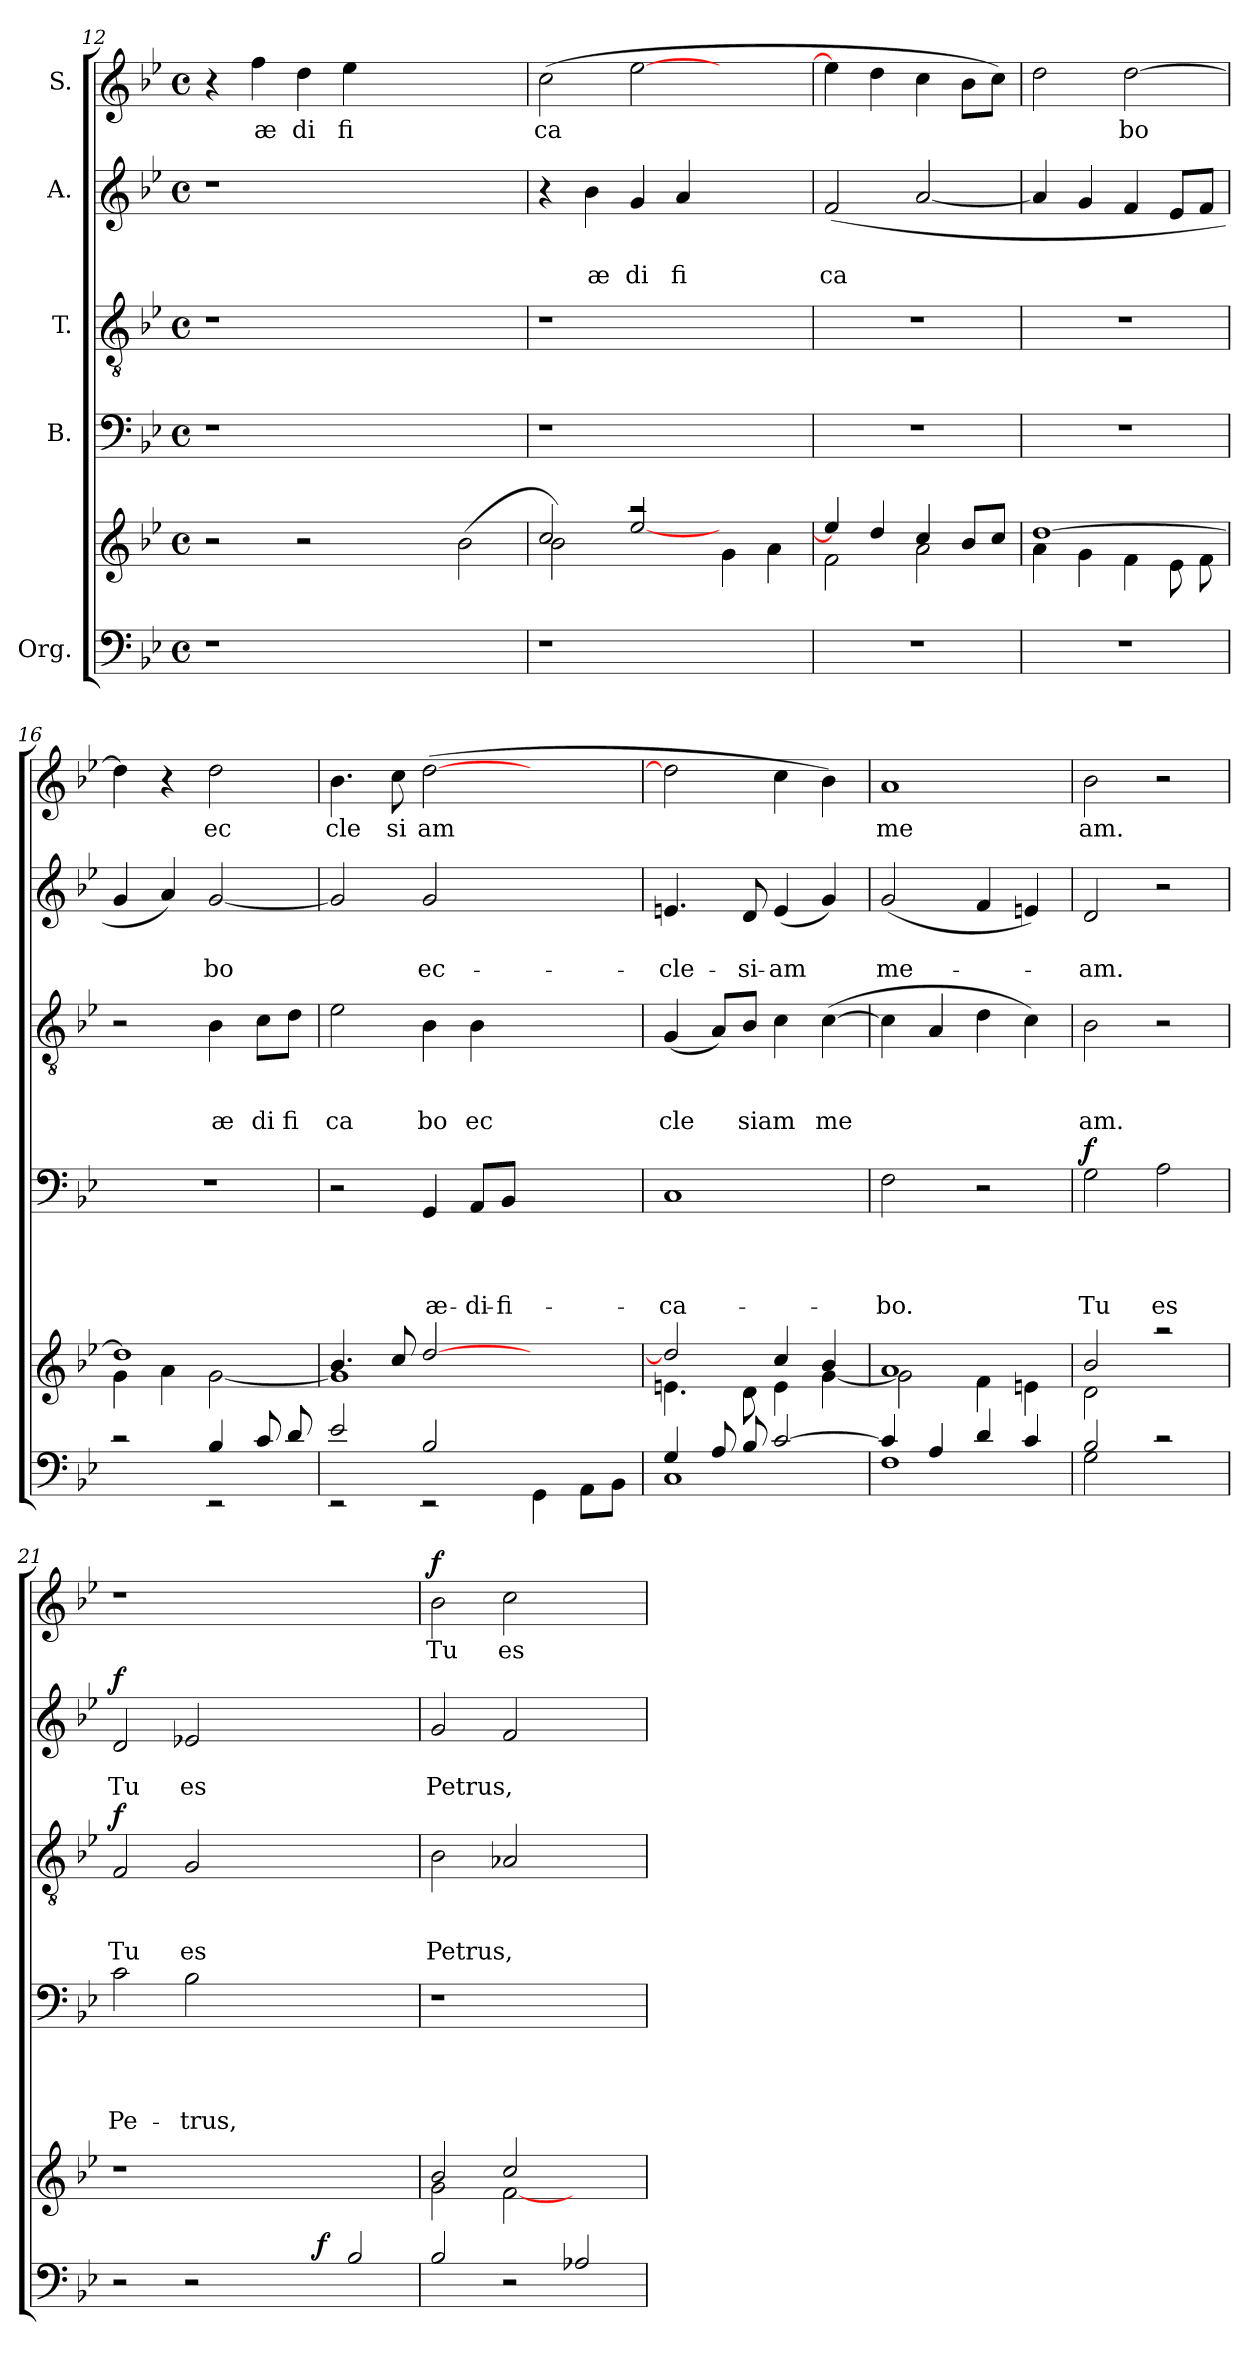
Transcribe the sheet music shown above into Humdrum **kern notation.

**kern	**kern	**dynam	**kern	**text	**text	**text	**text	**dynam	**kern	**text	**text	**text	**dynam	**kern	**text	**text	**dynam	**kern	**text	**dynam
*part5	*part5	*part5	*part4	*part4	*part4	*part4	*part4	*part4	*part3	*part3	*part3	*part3	*part3	*part2	*part2	*part2	*part2	*part1	*part1	*part1
*staff6	*staff5	*staff5/6	*staff4	*staff4	*staff4	*staff4	*staff4	*staff4	*staff3	*staff3	*staff3	*staff3	*staff3	*staff2	*staff2	*staff2	*staff2	*staff1	*staff1	*staff1
*I"Org.	*	*	*I"B.	*	*	*	*	*	*I"T.	*	*	*	*	*I"A.	*	*	*	*I"S.	*	*
*clefF4	*clefG2	*	*clefF4	*	*	*	*	*	*clefGv2	*	*	*	*	*clefG2	*	*	*	*clefG2	*	*
*k[b-e-]	*k[b-e-]	*	*k[b-e-]	*	*	*	*	*	*k[b-e-]	*	*	*	*	*k[b-e-]	*	*	*	*k[b-e-]	*	*
*B-:	*B-:	*	*B-:	*	*	*	*	*	*B-:	*	*	*	*	*B-:	*	*	*	*B-:	*	*
*M4/4	*M4/4	*	*M4/4	*	*	*	*	*	*M4/4	*	*	*	*	*M4/4	*	*	*	*M4/4	*	*
*met(c)	*met(c)	*	*met(c)	*	*	*	*	*	*met(c)	*	*	*	*	*met(c)	*	*	*	*met(c)	*	*
=12	=12	=12	=12	=12	=12	=12	=12	=12	=12	=12	=12	=12	=12	=12	=12	=12	=12	=12	=12	=12
1r	2r	.	1r	.	.	.	.	.	1r	.	.	.	.	1r	.	.	.	4r	.	.
!	!	!	!	!	!	!	!	!	!	!	!	!	!	!	!	!	!	!	!LO:LY:b	!
.	.	.	.	.	.	.	.	.	.	.	.	.	.	.	.	.	.	4ff\	æ	.
!	!	!	!	!	!	!	!	!	!	!	!	!	!	!	!	!	!	!	!LO:LY:b	!
.	2r	.	.	.	.	.	.	.	.	.	.	.	.	.	.	.	.	4dd\	di	.
!	!	!	!	!	!	!	!	!	!	!	!	!	!	!	!	!	!	!	!LO:LY:b	!
.	.	.	.	.	.	.	.	.	.	.	.	.	.	.	.	.	.	4ee-\	fi	.
1ryy	2ryy	.	1ryy	.	.	.	.	.	1ryy	.	.	.	.	1ryy	.	.	.	1ryy	.	.
.	(<2b-\	.	.	.	.	.	.	.	.	.	.	.	.	.	.	.	.	.	.	.
=13	=13	=13	=13	=13	=13	=13	=13	=13	=13	=13	=13	=13	=13	=13	=13	=13	=13	=13	=13	=13
*	*^	*	*	*	*	*	*	*	*	*	*	*	*	*	*	*	*	*	*	*
!	!	!	!	!	!	!	!	!	!	!	!	!	!	!	!	!	!	!	!	!LO:LY:b	!
1r	2cc/	2b-\)	.	1r	.	.	.	.	.	1r	.	.	.	.	4r	.	.	.	(>2cc\	ca	.
!	!	!	!	!	!	!	!	!	!	!	!	!	!	!	!	!	!LO:LY:b	!	!	!	!
.	.	.	.	.	.	.	.	.	.	.	.	.	.	.	4b-\	.	æ	.	.	.	.
!	!	!	!	!	!	!	!	!	!	!	!	!	!	!	!	!	!LO:LY:b	!	!	!	!
.	2r	[>2ee-/	.	.	.	.	.	.	.	.	.	.	.	.	4g/	.	di	.	[>2ee-\	.	.
!	!	!	!	!	!	!	!	!	!	!	!	!	!	!	!	!	!LO:LY:b	!	!	!	!
.	.	.	.	.	.	.	.	.	.	.	.	.	.	.	4a/	.	fi	.	.	.	.
2ryy	4g\	2ryy	.	2ryy	.	.	.	.	.	2ryy	.	.	.	.	2ryy	.	.	.	2ryy	.	.
.	4a\	.	.	.	.	.	.	.	.	.	.	.	.	.	.	.	.	.	.	.	.
=14	=14	=14	=14	=14	=14	=14	=14	=14	=14	=14	=14	=14	=14	=14	=14	=14	=14	=14	=14	=14	=14
!	!	!	!	!	!	!	!	!	!	!	!	!	!	!	!	!	!LO:LY:b	!	!	!	!
1r	2f\	4ee-/]	.	1r	.	.	.	.	.	1r	.	.	.	.	(<2f/	.	ca	.	4ee-\]	.	.
.	.	4dd/	.	.	.	.	.	.	.	.	.	.	.	.	.	.	.	.	4dd\	.	.
.	4cc/	(<2a\	.	.	.	.	.	.	.	.	.	.	.	.	[>2a/	.	.	.	4cc\	.	.
.	8b-/L	.	.	.	.	.	.	.	.	.	.	.	.	.	.	.	.	.	8b-\L	.	.
.	(8cc/J	.	.	.	.	.	.	.	.	.	.	.	.	.	.	.	.	.	8cc\J)	.	.
!!LO:PB:g=z
=15	=15	=15	=15	=15	=15	=15	=15	=15	=15	=15	=15	=15	=15	=15	=15	=15	=15	=15	=15	=15	=15
1r	[>1dd	4a\	.	1r	.	.	.	.	.	1r	.	.	.	.	4a/]	.	.	.	2dd\	.	.
.	.	4g\	.	.	.	.	.	.	.	.	.	.	.	.	4g/	.	.	.	.	.	.
!	!	!	!	!	!	!	!	!	!	!	!	!	!	!	!	!	!	!	!	!LO:LY:b	!
.	.	4f\	.	.	.	.	.	.	.	.	.	.	.	.	4f/	.	.	.	[>2dd\	bo	.
.	.	8e-\	.	.	.	.	.	.	.	.	.	.	.	.	8e-/L	.	.	.	.	.	.
.	.	8f\	.	.	.	.	.	.	.	.	.	.	.	.	8f/J	.	.	.	.	.	.
=16	=16	=16	=16	=16	=16	=16	=16	=16	=16	=16	=16	=16	=16	=16	=16	=16	=16	=16	=16	=16	=16
*^	*	*	*	*	*	*	*	*	*	*	*	*	*	*	*	*	*	*	*	*	*
2rc	2ryy	1dd]	4g\	.	1r	.	.	.	.	.	2r	.	.	.	.	4g/	.	.	.	4dd\]	.	.
.	.	.	4a\	.	.	.	.	.	.	.	.	.	.	.	.	4a/)	.	.	.	4r	.	.
!	!	!	!	!	!	!	!	!	!	!	!	!	!	!LO:LY:b	!	!	!	!LO:LY:b	!	!	!LO:LY:b	!
4B-/	2rEE	.	[<2g\	.	.	.	.	.	.	.	4B-\	.	.	æ	.	[<2g/	.	bo	.	2dd\	ec	.
!	!	!	!	!	!	!	!	!	!	!	!	!	!	!LO:LY:b	!	!	!	!	!	!	!	!
8c/	.	.	.	.	.	.	.	.	.	.	8c\L	.	.	di	.	.	.	.	.	.	.	.
!	!	!	!	!	!	!	!	!	!	!	!	!	!	!LO:LY:b	!	!	!	!	!	!	!	!
8d/	.	.	.	.	.	.	.	.	.	.	8d\J	.	.	fi	.	.	.	.	.	.	.	.
=17	=17	=17	=17	=17	=17	=17	=17	=17	=17	=17	=17	=17	=17	=17	=17	=17	=17	=17	=17	=17	=17	=17
!	!	!	!	!	!	!	!	!	!	!	!	!	!	!LO:LY:b	!	!	!	!	!	!	!LO:LY:b	!
2e-/	2rEE	4.b-/	1g]	.	2r	.	.	.	.	.	2e-\	.	.	ca	.	2g/]	.	.	.	4.b-\	cle	.
!	!	!	!	!	!	!	!	!	!	!	!	!	!	!	!	!	!	!	!	!	!LO:LY:b	!
.	.	8cc/	.	.	.	.	.	.	.	.	.	.	.	.	.	.	.	.	.	8cc\	si	.
!	!	!	!	!	!	!	!	!	!LO:LY:b	!	!	!	!	!LO:LY:b	!	!	!	!LO:LY:b	!	!	!LO:LY:b	!
2B-/	2rEE	[>2dd/	.	.	4GG/	.	.	.	æ-	.	4B-\	.	.	bo	.	2g/	.	ec-	.	(>[>2dd\	am	.
!	!	!	!	!	!	!	!	!	!LO:LY:b	!	!	!	!	!LO:LY:b	!	!	!	!	!	!	!	!
.	.	.	.	.	8AA/L	.	.	.	-di-	.	4B-\	.	.	ec	.	.	.	.	.	.	.	.
!	!	!	!	!	!	!	!	!	!LO:LY:b	!	!	!	!	!	!	!	!	!	!	!	!	!
.	.	.	.	.	8BB-/J	.	.	.	-fi-	.	.	.	.	.	.	.	.	.	.	.	.	.
2ryy	4GG\	2ryy	2ryy	.	2ryy	.	.	.	.	.	2ryy	.	.	.	.	2ryy	.	.	.	2ryy	.	.
.	8AA\L	.	.	.	.	.	.	.	.	.	.	.	.	.	.	.	.	.	.	.	.	.
.	8BB-\J	.	.	.	.	.	.	.	.	.	.	.	.	.	.	.	.	.	.	.	.	.
=18	=18	=18	=18	=18	=18	=18	=18	=18	=18	=18	=18	=18	=18	=18	=18	=18	=18	=18	=18	=18	=18	=18
!	!	!	!	!	!	!	!	!	!LO:LY:b	!	!	!	!	!LO:LY:b	!	!	!	!LO:LY:b	!	!	!	!
4G/	1C	2dd/]	4.en\	.	1C	.	.	.	-ca-	.	(<4G/	.	.	cle	.	4.en/	.	-cle-	.	2dd\]	.	.
8A/	.	.	.	.	.	.	.	.	.	.	8A/L)	.	.	.	.	.	.	.	.	.	.	.
!	!	!	!	!	!	!	!	!	!	!	!	!	!	!LO:LY:b	!	!	!	!LO:LY:b	!	!	!	!
8B-/	.	.	8d\	.	.	.	.	.	.	.	8B-/J	.	.	siam	.	8d/	.	-si-	.	.	.	.
!	!	!	!	!	!	!	!	!	!	!	!	!	!	!	!	!	!	!LO:LY:b	!	!	!	!
[>2c/	.	4cc/	4e\	.	.	.	.	.	.	.	4c\	.	.	.	.	(<4e/	.	-am	.	4cc\	.	.
!	!	!	!	!	!	!	!	!	!	!	!	!	!	!LO:LY:b	!	!	!	!	!	!	!	!
.	.	4b-/	[<4g\	.	.	.	.	.	.	.	(>[>4c\	.	.	me	.	4g/)	.	.	.	4b-\)	.	.
=19	=19	=19	=19	=19	=19	=19	=19	=19	=19	=19	=19	=19	=19	=19	=19	=19	=19	=19	=19	=19	=19	=19
!	!	!	!	!	!	!	!	!	!LO:LY:b	!	!	!	!	!	!	!	!	!LO:LY:b	!	!	!LO:LY:b	!
4c/]	1F	1a	2g\]	.	2F\	.	.	.	-bo.	.	4c\]	.	.	.	.	(<2g/	.	me-	.	1a	me	.
4A/	.	.	.	.	.	.	.	.	.	.	4A/	.	.	.	.	.	.	.	.	.	.	.
4d/	.	.	4f\	.	2r	.	.	.	.	.	4d\	.	.	.	.	4f/	.	.	.	.	.	.
4c/	.	.	4en\	.	.	.	.	.	.	.	4c\)	.	.	.	.	4en/)	.	.	.	.	.	.
=20	=20	=20	=20	=20	=20	=20	=20	=20	=20	=20	=20	=20	=20	=20	=20	=20	=20	=20	=20	=20	=20	=20
!	!	!	!	!	!	!	!	!	!LO:LY:b	!LO:DY:a	!	!	!	!LO:LY:b	!	!	!	!LO:LY:b	!	!	!LO:LY:b	!
2B-/	2G\	2b-/	2d\	.	2G\	.	.	.	Tu	f	2B-\	.	.	am.	.	2d/	.	-am.	.	2b-\	am.	.
!	!	!	!	!	!	!	!	!	!LO:LY:b	!	!	!	!	!	!	!	!	!	!	!	!	!
2rc	2ryy	2raa	2ryy	.	2A\	.	.	.	es	.	2r	.	.	.	.	2r	.	.	.	2r	.	.
=21	=21	=21	=21	=21	=21	=21	=21	=21	=21	=21	=21	=21	=21	=21	=21	=21	=21	=21	=21	=21	=21	=21
!	!	!	!	!	!	!	!	!	!LO:LY:b	!	!	!	!	!LO:LY:b	!LO:DY:a	!	!	!LO:LY:b	!LO:DY:a	!	!	!
*v	*v	*	*	*	*	*	*	*	*	*	*	*	*	*	*	*	*	*	*	*	*	*
*	*v	*v	*	*	*	*	*	*	*	*	*	*	*	*	*	*	*	*	*	*	*
2r	1r	.	2c\	.	.	.	Pe-	.	2F/	.	.	Tu	f	2d/	.	Tu	f	1r	.	.
!	!	!	!	!	!	!	!LO:LY:b	!	!	!	!	!LO:LY:b	!	!	!	!LO:LY:b	!	!	!	!
2r	.	.	2B-\	.	.	.	-trus,	.	2G/	.	.	es	.	2e-X/	.	es	.	.	.	.
4.ryy	1ryy	.	1ryy	.	.	.	.	.	1ryy	.	.	.	.	1ryy	.	.	.	1ryy	.	.
!	!	!LO:DY:a=2	!	!	!	!	!	!	!	!	!	!	!	!	!	!	!	!	!	!
8ryy	.	f	.	.	.	.	.	.	.	.	.	.	.	.	.	.	.	.	.	.
2B-/	.	.	.	.	.	.	.	.	.	.	.	.	.	.	.	.	.	.	.	.
!!LO:LB:g=z
=22	=22	=22	=22	=22	=22	=22	=22	=22	=22	=22	=22	=22	=22	=22	=22	=22	=22	=22	=22	=22
*	*^	*	*	*	*	*	*	*	*	*	*	*	*	*	*	*	*	*	*	*
!	!	!	!	!	!	!	!	!	!	!	!	!	!LO:LY:b	!	!	!	!LO:LY:b	!	!	!LO:LY:b	!LO:DY:a
2B-/)	2b-/	2g\	.	1r	.	.	.	.	.	2B-\	.	.	Petrus,	.	2g/	.	Petrus,	.	2b-\	Tu	f
!	!	!	!	!	!	!	!	!	!	!	!	!	!	!	!	!	!	!	!	!LO:LY:b	!
2r	2cc/	[<2f\	.	.	.	.	.	.	.	2A-X/	.	.	.	.	2f/	.	.	.	2cc\	es	.
2A-X/	2ryy	2ryy	.	2ryy	.	.	.	.	.	2ryy	.	.	.	.	2ryy	.	.	.	2ryy	.	.
*	*v	*v	*	*	*	*	*	*	*	*	*	*	*	*	*	*	*	*	*	*	*
=	=	=	=	=	=	=	=	=	=	=	=	=	=	=	=	=	=	=	=	=
*-	*-	*-	*-	*-	*-	*-	*-	*-	*-	*-	*-	*-	*-	*-	*-	*-	*-	*-	*-	*-
